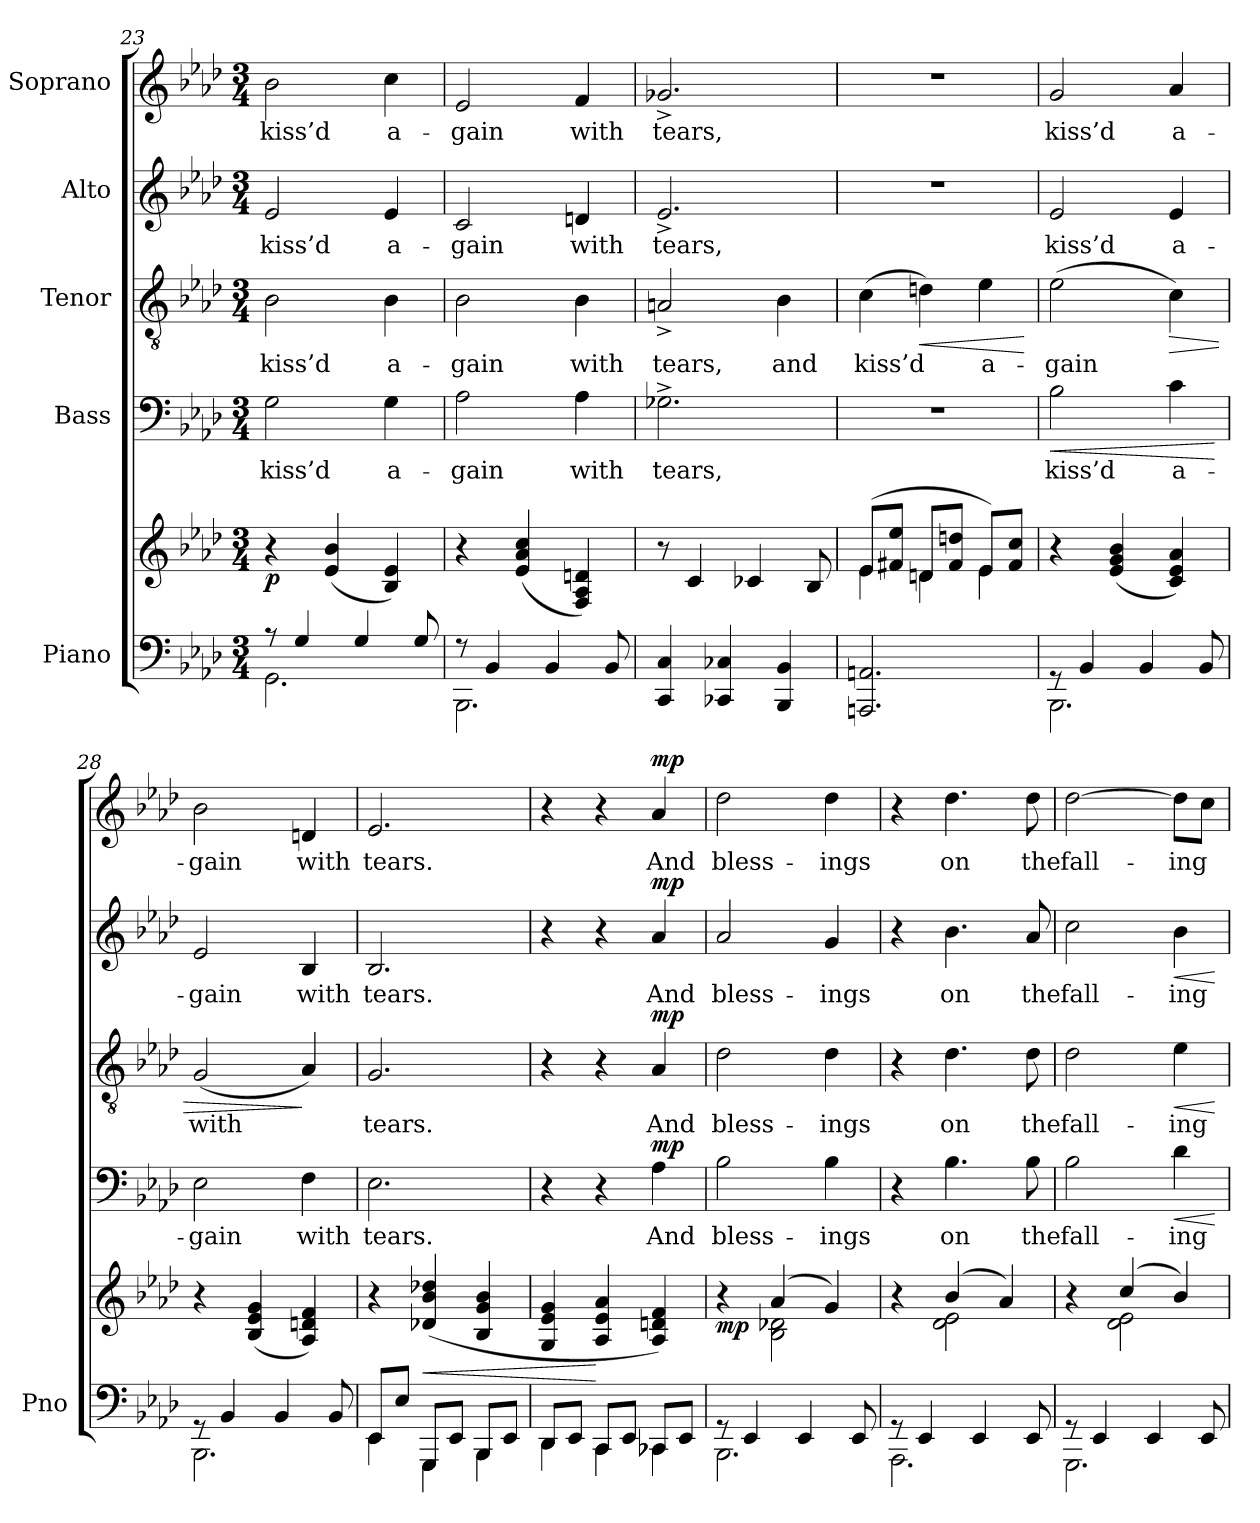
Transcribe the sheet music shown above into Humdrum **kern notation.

**kern	**kern	**dynam	**kern	**text	**dynam	**kern	**text	**dynam	**kern	**text	**dynam	**kern	**text	**dynam
*part5	*part5	*part5	*part4	*part4	*part4	*part3	*part3	*part3	*part2	*part2	*part2	*part1	*part1	*part1
*staff6	*staff5	*staff5/6	*staff4	*staff4	*staff4	*staff3	*staff3	*staff3	*staff2	*staff2	*staff2	*staff1	*staff1	*staff1
*I"Piano	*	*	*I"Bass	*	*	*I"Tenor	*	*	*I"Alto	*	*	*I"Soprano	*	*
*I'Pno	*	*	*	*	*	*	*	*	*	*	*	*	*	*
*clefF4	*clefG2	*	*clefF4	*	*	*clefGv2	*	*	*clefG2	*	*	*clefG2	*	*
*k[b-e-a-d-]	*k[b-e-a-d-]	*	*k[b-e-a-d-]	*	*	*k[b-e-a-d-]	*	*	*k[b-e-a-d-]	*	*	*k[b-e-a-d-]	*	*
*M3/4	*M3/4	*	*M3/4	*	*	*M3/4	*	*	*M3/4	*	*	*M3/4	*	*
=23	=23	=23	=23	=23	=23	=23	=23	=23	=23	=23	=23	=23	=23	=23
*^	*	*	*	*	*	*	*	*	*	*	*	*	*	*
!	!	!	!LO:DY:b	!	!LO:LY:b	!	!	!LO:LY:b	!	!	!LO:LY:b	!	!	!LO:LY:b	!
8r	2.GG\	4r	p	2G\	kiss’d	.	2B-\	kiss’d	.	2e-/	kiss’d	.	2b-\	kiss’d	.
4G/	.	.	.	.	.	.	.	.	.	.	.	.	.	.	.
.	.	(>4e-/ 4b-/	.	.	.	.	.	.	.	.	.	.	.	.	.
4G/	.	.	.	.	.	.	.	.	.	.	.	.	.	.	.
!	!	!	!	!	!LO:LY:b	!	!	!LO:LY:b	!	!	!LO:LY:b	!	!	!LO:LY:b	!
.	.	4B-/ 4e-/)	.	4G\	a-	.	4B-\	a-	.	4e-/	a-	.	4cc\	a-	.
8G/	.	.	.	.	.	.	.	.	.	.	.	.	.	.	.
=24	=24	=24	=24	=24	=24	=24	=24	=24	=24	=24	=24	=24	=24	=24	=24
!	!	!	!	!	!LO:LY:b	!	!	!LO:LY:b	!	!	!LO:LY:b	!	!	!LO:LY:b	!
8r	2.BBB-\	4r	.	2A-\	-gain	.	2B-\	-gain	.	2c/	-gain	.	2e-/	-gain	.
4BB-/	.	.	.	.	.	.	.	.	.	.	.	.	.	.	.
.	.	(<4e-/ 4a-/ 4cc/	.	.	.	.	.	.	.	.	.	.	.	.	.
4BB-/	.	.	.	.	.	.	.	.	.	.	.	.	.	.	.
!	!	!	!	!	!LO:LY:b	!	!	!LO:LY:b	!	!	!LO:LY:b	!	!	!LO:LY:b	!
.	.	4F/ 4A-/ 4dn/)	.	4A-\	with	.	4B-\	with	.	4dn/	with	.	4f/	with	.
8BB-/	.	.	.	.	.	.	.	.	.	.	.	.	.	.	.
*v	*v	*	*	*	*	*	*	*	*	*	*	*	*	*	*
=25	=25	=25	=25	=25	=25	=25	=25	=25	=25	=25	=25	=25	=25	=25
!	!	!	!	!LO:LY:b	!	!	!LO:LY:b	!	!	!LO:LY:b	!	!	!LO:LY:b	!
4CC/ 4C/	8r	.	2.G-X^\	tears,	.	2An^/	tears,	.	2.e-^/	tears,	.	2.g-X^/	tears,	.
.	4c/	.	.	.	.	.	.	.	.	.	.	.	.	.
4CC-X/ 4C-X/	.	.	.	.	.	.	.	.	.	.	.	.	.	.
.	4c-X/	.	.	.	.	.	.	.	.	.	.	.	.	.
!	!	!	!	!	!	!	!LO:LY:b	!	!	!	!	!	!	!
4BBB-/ 4BB-/	.	.	.	.	.	4B-\	and	.	.	.	.	.	.	.
.	8B-/	.	.	.	.	.	.	.	.	.	.	.	.	.
=26	=26	=26	=26	=26	=26	=26	=26	=26	=26	=26	=26	=26	=26	=26
*	*^	*	*	*	*	*	*	*	*	*	*	*	*	*
!	!	!	!	!	!	!	!	!LO:LY:b	!	!	!	!	!	!	!
2.AAAn/ 2.AAn/	(<8e-/L	4e-\	.	2.r	.	.	(>4c\	kiss’d	.	2.r	.	.	2.r	.	.
.	8f#X/ 8ee-/J	.	.	.	.	.	.	.	.	.	.	.	.	.	.
!	!	!	!	!	!	!	!	!	!LO:HP:b	!	!	!	!	!	!
.	8dn/L	4d\	.	.	.	.	4dn\)	.	<	.	.	.	.	.	.
.	8f#/ 8ddn/J	.	.	.	.	.	.	.	.	.	.	.	.	.	.
!	!	!	!	!	!	!	!	!LO:LY:b	!	!	!	!	!	!	!
.	8e-/L)	4e-\	.	.	.	.	4e-\	a-	.	.	.	.	.	.	.
.	8f#/ 8cc/J	.	.	.	.	.	.	.	.	.	.	.	.	.	.
*	*v	*v	*	*	*	*	*	*	*	*	*	*	*	*	*
.	.	.	.	.	.	.	.	[	.	.	.	.	.	.
!!LO:PB:g=z
=27	=27	=27	=27	=27	=27	=27	=27	=27	=27	=27	=27	=27	=27	=27
*^	*	*	*	*	*	*	*	*	*	*	*	*	*	*
!	!	!	!	!	!LO:LY:b	!LO:HP:b	!	!LO:LY:b	!	!	!LO:LY:b	!	!	!LO:LY:b	!
8rGG	2.BBB-\	4r	.	2B-\	kiss’d	<	(>2e-\	-gain	.	2e-/	kiss’d	.	2g/	kiss’d	.
4BB-/	.	.	.	.	.	.	.	.	.	.	.	.	.	.	.
.	.	(<4e-/ 4g/ 4b-/	.	.	.	.	.	.	.	.	.	.	.	.	.
4BB-/	.	.	.	.	.	.	.	.	.	.	.	.	.	.	.
!	!	!	!	!	!LO:LY:b	!	!	!	!LO:HP:b	!	!LO:LY:b	!	!	!LO:LY:b	!
.	.	4c/ 4e-/ 4a-/)	.	4c\	a-	.	4c\)	.	>	4e-/	a-	.	4a-/	a-	.
8BB-/	.	.	.	.	.	.	.	.	.	.	.	.	.	.	.
*v	*v	*	*	*	*	*	*	*	*	*	*	*	*	*	*
.	.	.	.	.	[	.	.	.	.	.	.	.	.	.
=28	=28	=28	=28	=28	=28	=28	=28	=28	=28	=28	=28	=28	=28	=28
*^	*	*	*	*	*	*	*	*	*	*	*	*	*	*
!	!	!	!	!	!LO:LY:b	!	!	!LO:LY:b	!	!	!LO:LY:b	!	!	!LO:LY:b	!
8rGG	2.BBB-\	4r	.	2E-\	-gain	.	(<2G/	with	.	2e-/	-gain	.	2b-\	-gain	.
4BB-/	.	.	.	.	.	.	.	.	.	.	.	.	.	.	.
.	.	(<4B-/ 4e-/ 4g/	.	.	.	.	.	.	.	.	.	.	.	.	.
4BB-/	.	.	.	.	.	.	.	.	.	.	.	.	.	.	.
!	!	!	!	!	!LO:LY:b	!	!	!	!	!	!LO:LY:b	!	!	!LO:LY:b	!
.	.	4A-/ 4dn/ 4f/)	.	4F\	with	.	4A-/)	.	]	4B-/	with	.	4dn/	with	.
8BB-/	.	.	.	.	.	.	.	.	.	.	.	.	.	.	.
=29	=29	=29	=29	=29	=29	=29	=29	=29	=29	=29	=29	=29	=29	=29	=29
!	!	!	!	!	!LO:LY:b	!	!	!LO:LY:b	!	!	!LO:LY:b	!	!	!LO:LY:b	!
8EE-/L	4EE-\	4r	.	2.E-\	tears.	.	2.G/	tears.	.	2.B-/	tears.	.	2.e-/	tears.	.
8E-/J	.	.	.	.	.	.	.	.	.	.	.	.	.	.	.
!	!	!	!LO:HP:b	!	!	!	!	!	!	!	!	!	!	!	!
8GGG/L	4GGG\	(>4d-X/ 4b-/ 4dd-X/	<	.	.	.	.	.	.	.	.	.	.	.	.
8EE-/J	.	.	.	.	.	.	.	.	.	.	.	.	.	.	.
8BBB-/L	4BBB-\	4B-/ 4g/ 4b-/	.	.	.	.	.	.	.	.	.	.	.	.	.
8EE-/J	.	.	.	.	.	.	.	.	.	.	.	.	.	.	.
=30	=30	=30	=30	=30	=30	=30	=30	=30	=30	=30	=30	=30	=30	=30	=30
8DD-/L	4DD-\	4G/ 4e-/ 4g/	.	4r	.	.	4r	.	.	4r	.	.	4r	.	.
8EE-/J	.	.	.	.	.	.	.	.	.	.	.	.	.	.	.
8CC/L	4CC\	4A-/ 4e-/ 4a-/	[	4r	.	.	4r	.	.	4r	.	.	4r	.	.
8EE-/J	.	.	.	.	.	.	.	.	.	.	.	.	.	.	.
!	!	!	!	!	!LO:LY:b	!LO:DY:a	!	!LO:LY:b	!LO:DY:a	!	!LO:LY:b	!LO:DY:a	!	!LO:LY:b	!LO:DY:a
8CC-X/L	4CC-\	4A-/ 4dn/ 4f/)	.	4A-\	And	mp	4A-/	And	mp	4a-/	And	mp	4a-/	And	mp
8EE-/J	.	.	.	.	.	.	.	.	.	.	.	.	.	.	.
=31	=31	=31	=31	=31	=31	=31	=31	=31	=31	=31	=31	=31	=31	=31	=31
*	*	*^	*	*	*	*	*	*	*	*	*	*	*	*	*
!	!	!	!	!LO:DY:b	!	!LO:LY:b	!	!	!LO:LY:b	!	!	!LO:LY:b	!	!	!LO:LY:b	!
8rGG	2.BBB-\	4r	4ryy	mp	2B-\	bless-	.	2d-\	bless-	.	2a-/	bless-	.	2dd-\	bless-	.
4EE-/	.	.	.	.	.	.	.	.	.	.	.	.	.	.	.	.
.	.	(>4a-/	2B-\ 2d-X\	.	.	.	.	.	.	.	.	.	.	.	.	.
4EE-/	.	.	.	.	.	.	.	.	.	.	.	.	.	.	.	.
!	!	!	!	!	!	!LO:LY:b	!	!	!LO:LY:b	!	!	!LO:LY:b	!	!	!LO:LY:b	!
.	.	4g/)	.	.	4B-\	-ings	.	4d-\	-ings	.	4g/	-ings	.	4dd-\	-ings	.
8EE-/	.	.	.	.	.	.	.	.	.	.	.	.	.	.	.	.
=32	=32	=32	=32	=32	=32	=32	=32	=32	=32	=32	=32	=32	=32	=32	=32	=32
8rGG	2.AAA-\	4r	4ryy	.	4r	.	.	4r	.	.	4r	.	.	4r	.	.
4EE-/	.	.	.	.	.	.	.	.	.	.	.	.	.	.	.	.
!	!	!	!	!	!	!LO:LY:b	!	!	!LO:LY:b	!	!	!LO:LY:b	!	!	!LO:LY:b	!
.	.	(>4b-/	2d-\ 2e-\	.	4.B-\	on	.	4.d-\	on	.	4.b-\	on	.	4.dd-\	on	.
4EE-/	.	.	.	.	.	.	.	.	.	.	.	.	.	.	.	.
.	.	4a-/)	.	.	.	.	.	.	.	.	.	.	.	.	.	.
!	!	!	!	!	!	!LO:LY:b	!	!	!LO:LY:b	!	!	!LO:LY:b	!	!	!LO:LY:b	!
8EE-/	.	.	.	.	8B-\	the	.	8d-\	the	.	8a-/	the	.	8dd-\	the	.
=33	=33	=33	=33	=33	=33	=33	=33	=33	=33	=33	=33	=33	=33	=33	=33	=33
!	!	!	!	!	!	!LO:LY:b	!	!	!LO:LY:b	!	!	!LO:LY:b	!	!	!LO:LY:b	!
8rGG	2.GGG\	4r	4ryy	.	2B-\	fall-	.	2d-\	fall-	.	2cc\	fall-	.	[2dd-\	fall-	.
4EE-/	.	.	.	.	.	.	.	.	.	.	.	.	.	.	.	.
.	.	(>4cc/	2d-\ 2e-\	.	.	.	.	.	.	.	.	.	.	.	.	.
4EE-/	.	.	.	.	.	.	.	.	.	.	.	.	.	.	.	.
!	!	!	!	!	!	!LO:LY:b	!LO:HP:b	!	!LO:LY:b	!LO:HP:b	!	!LO:LY:b	!LO:HP:b	!	!LO:LY:b	!
.	.	4b-/)	.	.	4d-\	-ing	<	4e-\	-ing	<	4b-\	-ing	<	8dd-\L]	-ing	.
8EE-/	.	.	.	.	.	.	.	.	.	.	.	.	.	8cc\J	.	.
*v	*v	*	*	*	*	*	*	*	*	*	*	*	*	*	*	*
*	*v	*v	*	*	*	*	*	*	*	*	*	*	*	*	*
.	.	.	.	.	[	.	.	[	.	.	[	.	.	.
=	=	=	=	=	=	=	=	=	=	=	=	=	=	=
*-	*-	*-	*-	*-	*-	*-	*-	*-	*-	*-	*-	*-	*-	*-
